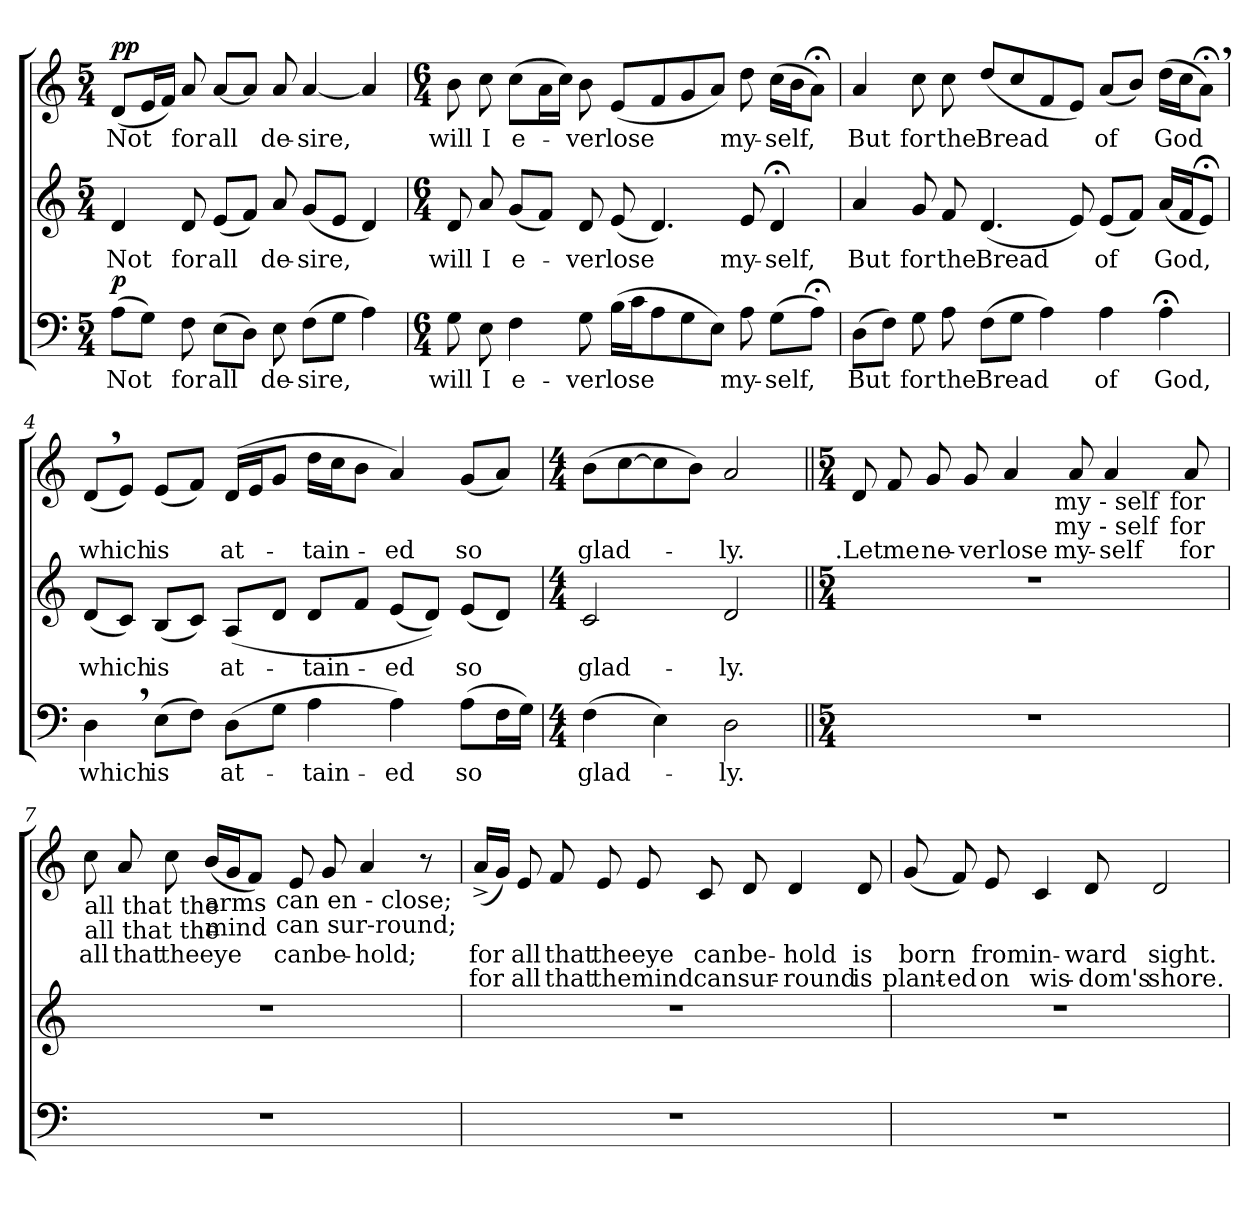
**kern	**text	**dynam	**kern	**text	**kern	**text	**text	**dynam
*part3	*part3	*part3	*part2	*part2	*part1	*part1	*part1	*part1
*staff3	*staff3	*staff3	*staff2	*staff2	*staff1	*staff1	*staff1	*staff1
*clefF4	*	*	*clefG2	*	*clefG2	*	*	*
*k[]	*	*	*k[]	*	*k[]	*	*	*
*C:	*	*	*C:	*	*C:	*	*	*
*M5/4	*	*	*M5/4	*	*M5/4	*	*	*
=1	=1	=1	=1	=1	=1	=1	=1	=1
!	!LO:LY:b	!LO:DY:a	!	!LO:LY:b	!	!LO:LY:b	!	!LO:DY:a
!	!	!	!	!	!	!	!	!LO:DY:n=1:b
(>8A\L	Not	p	4d/	Not	(<8d/L	Not	.	p p
8G\J)	.	.	.	.	16e/L	.	.	.
.	.	.	.	.	16f/JJ)	.	.	.
!	!LO:LY:b	!	!	!LO:LY:b	!	!LO:LY:b	!	!
8F\	for	.	8d/	for	8a/	for	.	.
!	!LO:LY:b	!	!	!LO:LY:b	!	!LO:LY:b	!	!
(>8E\L	all	.	(<8e/L	all	[<8a/L	all	.	.
8D\J)	.	.	8f/J)	.	8a/J]	.	.	.
!	!LO:LY:b	!	!	!LO:LY:b	!	!LO:LY:b	!	!
8E\	de-	.	8a/	de-	8a/	de-	.	.
!	!LO:LY:b	!	!	!LO:LY:b	!	!LO:LY:b	!	!
(>8F\L	-sire,	.	(<8g/L	-sire,	[<4a/	-sire,	.	.
8G\J	.	.	8e/J	.	.	.	.	.
4A\)	.	.	4d/)	.	4a/]	.	.	.
=2	=2	=2	=2	=2	=2	=2	=2	=2
*M6/4	*	*	*M6/4	*	*M6/4	*	*	*
!	!LO:LY:b	!	!	!LO:LY:b	!	!LO:LY:b	!	!
8G\	will	.	8d/	will	8b\	will	.	.
!	!LO:LY:b:rj	!	!	!LO:LY:b:rj	!	!LO:LY:b:rj	!	!
8E\	I	.	8a/	I	8cc\	I	.	.
!	!LO:LY:b	!	!	!LO:LY:b	!	!LO:LY:b	!	!
4F\	e-	.	(<8g/L	e-	(>8cc\L	e-	.	.
.	.	.	8f/J)	.	16a\L	.	.	.
.	.	.	.	.	16cc\JJ)	.	.	.
!	!LO:LY:b	!	!	!LO:LY:b	!	!LO:LY:b	!	!
8G\	-ver	.	8d/	-ver	8b\	-ver	.	.
!	!LO:LY:b	!	!	!LO:LY:b	!	!LO:LY:b	!	!
(>16B\LL	lose	.	(<8e/	lose	(<8e/L	lose	.	.
16c\J	.	.	.	.	.	.	.	.
8A\	.	.	4.d/)	.	8f/	.	.	.
8G\	.	.	.	.	8g/	.	.	.
8E\J)	.	.	.	.	8a/J)	.	.	.
!	!LO:LY:b	!	!	!LO:LY:b	!	!LO:LY:b	!	!
8A\	my-	.	8e/	my-	8dd\	my-	.	.
!	!LO:LY:b	!	!	!LO:LY:b	!	!LO:LY:b	!	!
(>8G\L	-self,	.	4d;/	-self,	(>16cc\LL	-self,	.	.
.	.	.	.	.	16b\J	.	.	.
8A;<\J)	.	.	.	.	8a;<\J)	.	.	.
!!LO:LB:g=z
=3	=3	=3	=3	=3	=3	=3	=3	=3
!	!LO:LY:b	!	!	!LO:LY:b	!	!LO:LY:b	!	!
(>8D\L	But	.	4a/	But	4a/	But	.	.
8F\J)	.	.	.	.	.	.	.	.
!	!LO:LY:b	!	!	!LO:LY:b	!	!LO:LY:b	!	!
8G\	for	.	8g/	for	8cc\	for	.	.
!	!LO:LY:b	!	!	!LO:LY:b	!	!LO:LY:b	!	!
8A\	the	.	8f/	the	8cc\	the	.	.
!	!LO:LY:b	!	!	!LO:LY:b	!	!LO:LY:b	!	!
(>8F\L	Bread	.	(<4.d/	Bread	(>8dd/L	Bread	.	.
8G\J	.	.	.	.	8cc/	.	.	.
4A\)	.	.	.	.	8f/	.	.	.
.	.	.	8e/)	.	8e/J)	.	.	.
!	!LO:LY:b	!	!	!LO:LY:b	!	!LO:LY:b	!	!
4A\	of	.	(<8e/L	of	(<8a/L	of	.	.
.	.	.	8f/J)	.	8b/J)	.	.	.
!	!LO:LY:b	!	!	!LO:LY:b	!	!LO:LY:b	!	!
4A;<\	God,	.	(<16a/LL	God,	(>16dd\LL	God	.	.
.	.	.	16f/J	.	16cc\J	.	.	.
.	.	.	8e;/J)	.	8a;<,<\J)	.	.	.
=4	=4	=4	=4	=4	=4	=4	=4	=4
!	!LO:LY:b	!	!	!LO:LY:b	!	!LO:LY:b	!	!
4D,>\	which	.	(<8d/L	which	(<8d,>/L	which	.	.
.	.	.	8c/J)	.	8e/J)	.	.	.
!	!LO:LY:b	!	!	!LO:LY:b	!	!LO:LY:b	!	!
(>8E\L	is	.	(<8B/L	is	(<8e/L	is	.	.
8F\J)	.	.	8c/J)	.	8f/J)	.	.	.
!	!LO:LY:b	!	!	!LO:LY:b	!	!LO:LY:b	!	!
(>8D\L	at-	.	(>8A/L	at-	(>16d/LL	at-	.	.
.	.	.	.	.	16e/J	.	.	.
8G\J	.	.	8d/J	.	8g/J	.	.	.
!	!LO:LY:b	!	!	!LO:LY:b	!	!LO:LY:b	!	!
4A\	-tain-	.	8d/L	-tain-	16dd\LL	-tain-	.	.
.	.	.	.	.	16cc\J	.	.	.
.	.	.	8f/J	.	8b\J	.	.	.
!	!LO:LY:b	!	!	!LO:LY:b	!	!LO:LY:b	!	!
4A\)	-ed	.	(<8e/L	-ed	4a/)	-ed	.	.
.	.	.	8d/J))	.	.	.	.	.
!	!LO:LY:b	!	!	!LO:LY:b	!	!LO:LY:b	!	!
(>8A\L	so	.	(<8e/L	so	(<8g/L	so	.	.
16F\L	.	.	8d/J)	.	8a/J)	.	.	.
16G\JJ)	.	.	.	.	.	.	.	.
=5	=5	=5	=5	=5	=5	=5	=5	=5
*M4/4	*	*	*M4/4	*	*M4/4	*	*	*
!	!LO:LY:b	!	!	!LO:LY:b	!	!LO:LY:b	!	!
(>4F\	glad-	.	2c/	glad-	(>8b\L	glad-	.	.
.	.	.	.	.	[>8cc\	.	.	.
4E\)	.	.	.	.	8cc\]	.	.	.
.	.	.	.	.	8b\J)	.	.	.
!	!LO:LY:b	!	!	!LO:LY:b	!	!LO:LY:b	!	!
2D\	-ly.	.	2d/	-ly.	2a/	-ly.	.	.
!!LO:PB:g=z
=6||	=6||	=6||	=6||	=6||	=6||	=6||	=6||	=6||
*M5/4	*	*	*M5/4	*	*M5/4	*	*	*
!	!	!	!	!	!LO:TX:b:t=3.Let me ne - ver lose	!	!	!
!	!	!	!	!	!LO:TX:b:t=2.Let me ne - ver lose	!	!	!
!	!	!	!	!	!	!LO:LY:b	!	!
*	*	*	*	*	*^	*	*	*
*	*	*	*	*	*	*^	*	*	*
4%5r	.	.	4%5r	.	8d</	2ryy	1ryy	.Let	.	.
!	!	!	!	!	!	!	!	!LO:LY:b	!	!
.	.	.	.	.	8f/	.	.	me	.	.
!	!	!	!	!	!	!	!	!LO:LY:b	!	!
.	.	.	.	.	8g/	.	.	ne-	.	.
!	!	!	!	!	!	!	!	!LO:LY:b	!	!
.	.	.	.	.	8g/	.	.	-ver	.	.
!	!	!	!	!	!	!	!	!LO:LY:b	!	!
.	.	.	.	.	4a/	8..ryy	.	lose	.	.
!	!	!	!	!	!	!LO:TX:b:t=my - self	!	!	!	!
!	!	!	!	!	!	!LO:TX:b:t=my - self	!	!	!	!
.	.	.	.	.	.	2ryy	.	.	.	.
!	!	!	!	!	!	!	!	!LO:LY:b	!	!
.	.	.	.	.	8a/	.	.	my-	.	.
!	!	!	!	!	!	!	!	!LO:LY:b	!	!
.	.	.	.	.	4a/	.	.	-self	.	.
.	.	.	.	.	.	.	16.ryy	.	.	.
!	!	!	!	!	!	!	!LO:TX:b:t=for	!	!	!
!	!	!	!	!	!	!	!LO:TX:b:t=for	!	!	!
.	.	.	.	.	.	.	8ryy	.	.	.
!	!	!	!	!	!	!	!	!LO:LY:b	!	!
.	.	.	.	.	8a/	.	.	for	.	.
.	.	.	.	.	.	32ryy	32ryy	.	.	.
=7	=7	=7	=7	=7	=7	=7	=7	=7	=7	=7
!	!	!	!	!	!LO:TX:b:t=all that the	!	!	!	!	!
!	!	!	!	!	!LO:TX:b:t=all that the	!	!	!	!	!
!	!	!	!	!	!	!	!	!LO:LY:b	!	!
*	*	*	*	*	*	*v	*v	*	*	*
4%5r	.	.	4%5r	.	8cc\	2ryy	all	.	.
!	!	!	!	!	!	!	!LO:LY:b	!	!
.	.	.	.	.	8a/	.	that	.	.
!	!	!	!	!	!	!	!LO:LY:b	!	!
.	.	.	.	.	8cc\	.	the	.	.
!	!	!	!	!	!LO:TX:b:t=arms	!	!	!	!
!	!	!	!	!	!LO:TX:b:t=mind	!	!	!	!
!	!	!	!	!	!	!	!LO:LY:b	!	!
.	.	.	.	.	(<16b/LL	.	eye	.	.
.	.	.	.	.	16g/J	.	.	.	.
.	.	.	.	.	8f/J)	16.ryy	.	.	.
!	!	!	!	!	!	!LO:TX:b:t=can en - close;	!	!	!
!	!	!	!	!	!	!LO:TX:b:t=can sur-round;	!	!	!
.	.	.	.	.	.	2ryy	.	.	.
!	!	!	!	!	!	!	!LO:LY:b	!	!
.	.	.	.	.	8e/	.	can	.	.
!	!	!	!	!	!	!	!LO:LY:b	!	!
.	.	.	.	.	8g/	.	be-	.	.
!	!	!	!	!	!	!	!LO:LY:b	!	!
.	.	.	.	.	4a/	.	-hold;	.	.
.	.	.	.	.	.	8ryy	.	.	.
.	.	.	.	.	8r	.	.	.	.
.	.	.	.	.	.	32ryy	.	.	.
!!LO:LB:g=z
=8	=8	=8	=8	=8	=8	=8	=8	=8	=8
!	!	!	!	!	!	!	!LO:LY:b	!LO:LY:b	!
*	*	*	*	*	*v	*v	*	*	*
4%5r	.	.	4%5r	.	(<16a^</LL	for	for	.
.	.	.	.	.	16g/JJ)	.	.	.
!	!	!	!	!	!	!LO:LY:b	!LO:LY:b	!
.	.	.	.	.	8e/	all	all	.
!	!	!	!	!	!	!LO:LY:b	!LO:LY:b	!
.	.	.	.	.	8f/	that	that	.
!	!	!	!	!	!	!LO:LY:b	!LO:LY:b	!
.	.	.	.	.	8e/	the	the	.
!	!	!	!	!	!	!LO:LY:b	!LO:LY:b	!
.	.	.	.	.	8e/	eye	mind	.
!	!	!	!	!	!	!LO:LY:b	!LO:LY:b	!
.	.	.	.	.	8c/	can	can	.
!	!	!	!	!	!	!LO:LY:b	!LO:LY:b	!
.	.	.	.	.	8d/	be-	sur-	.
!	!	!	!	!	!	!LO:LY:b	!LO:LY:b	!
.	.	.	.	.	4d/	-hold	-round	.
!	!	!	!	!	!	!LO:LY:b	!LO:LY:b	!
.	.	.	.	.	8d/	is	is	.
=9	=9	=9	=9	=9	=9	=9	=9	=9
!	!	!	!	!	!	!LO:LY:b	!LO:LY:b	!
4%5r	.	.	4%5r	.	(<8g/	born	plant-	.
!	!	!	!	!	!	!	!LO:LY:b	!
.	.	.	.	.	8f/)	.	-ed	.
!	!	!	!	!	!	!LO:LY:b	!LO:LY:b	!
.	.	.	.	.	8e/	from	on	.
!	!	!	!	!	!	!LO:LY:b	!LO:LY:b	!
.	.	.	.	.	4c/	in-	wis-	.
!	!	!	!	!	!	!LO:LY:b	!LO:LY:b	!
.	.	.	.	.	8d/	-ward	-dom's	.
!	!	!	!	!	!	!LO:LY:b	!LO:LY:b	!
.	.	.	.	.	2d/	sight.	shore.	.
=	=	=	=	=	=	=	=	=
*-	*-	*-	*-	*-	*-	*-	*-	*-
